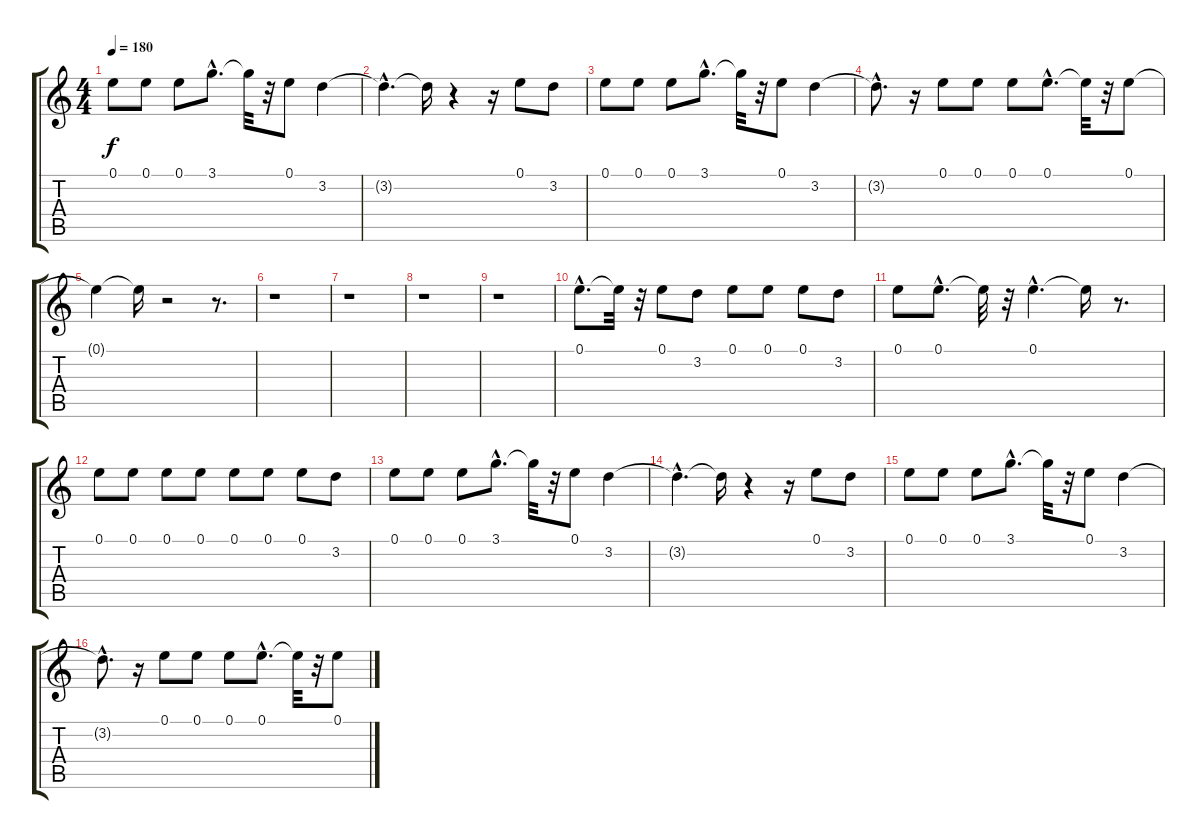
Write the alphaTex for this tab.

\track "" {instrument electricbasspick}
\staff {score tabs}
\tuning (E4 B3 G3 D3 A2 E2) {hide}
\ts (4 4)
\tempo 180
\clef g2
\ks c
0.1.8{dy f volume 16} 0.1.8{volume 16} 0.1.8{volume 16} 3.1{hac}.8{d volume 16} 3.1{t}.32 r.32 0.1.8{volume 16} 3.2.4{volume 16} |
3.2{hac t}.4{d} 3.2{t}.16 r.4 r.16 0.1.8{volume 16} 3.2.8{volume 16} |
0.1.8{volume 16} 0.1.8{volume 16} 0.1.8 3.1{hac}.8{d} 3.1{t}.32 r.32 0.1.8 3.2.4 |
3.2{hac t}.8{d} r.16 0.1.8 0.1.8 0.1.8 0.1{hac}.8{d} 0.1{t}.32 r.32 0.1.8 |
0.1{t}.4 0.1{t}.16 r.2 r.8{d} |
r.1 |
r.1 |
r.1 |
r.1 |
0.1{hac}.8{d volume 16} 0.1{t}.32 r.32 0.1.8{volume 16} 3.2.8{volume 16} 0.1.8{volume 16} 0.1.8{volume 16} 0.1.8{volume 16} 3.2.8{volume 16} |
0.1.8{volume 16} 0.1{hac}.8{d volume 16} 0.1{t}.32 r.32 0.1{hac}.4{d volume 16} 0.1{t}.16 r.8{d} |
0.1.8{volume 16} 0.1.8{volume 16} 0.1.8{volume 16} 0.1.8{volume 16} 0.1.8{volume 16} 0.1.8{volume 16} 0.1.8{volume 16} 3.2.8{volume 16} |
0.1.8{volume 16} 0.1.8{volume 16} 0.1.8{volume 16} 3.1{hac}.8{d volume 16} 3.1{t}.32 r.32 0.1.8{volume 16} 3.2.4{volume 16} |
3.2{hac t}.4{d} 3.2{t}.16 r.4 r.16 0.1.8{volume 16} 3.2.8{volume 16} |
0.1.8{volume 16} 0.1.8{volume 16} 0.1.8 3.1{hac}.8{d} 3.1{t}.32 r.32 0.1.8 3.2.4 |
3.2{hac t}.8{d} r.16 0.1.8 0.1.8 0.1.8 0.1{hac}.8{d} 0.1{t}.32 r.32 0.1.8
